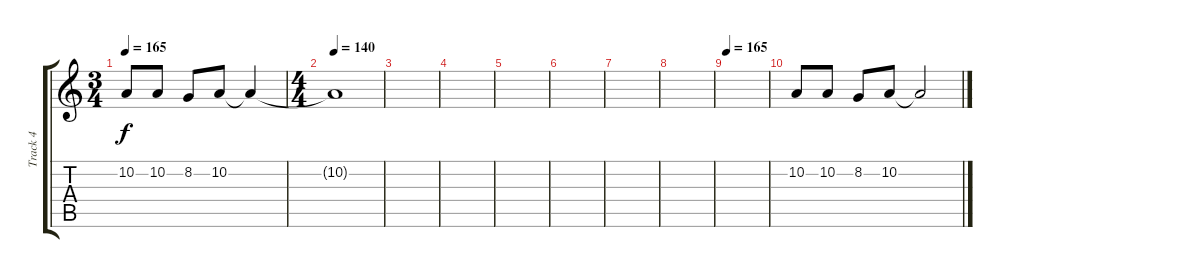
\track ("Track 4" "Track 4") {instrument violin}
\staff {score tabs}
\tuning (E4 B3 G3 D3 A2 E2) {hide}
\ts (3 4)
\tempo 165
\clef g2
\ks c
10.2.8{dy f} 10.2.8 8.2.8 10.2.8 10.2{t}.4 |
\ts (4 4)
\tempo 140
10.2{t}.1 |
|
|
|
|
|
|
\tempo 165
|
10.2.8 10.2.8 8.2.8 10.2.8 10.2{t}.2
